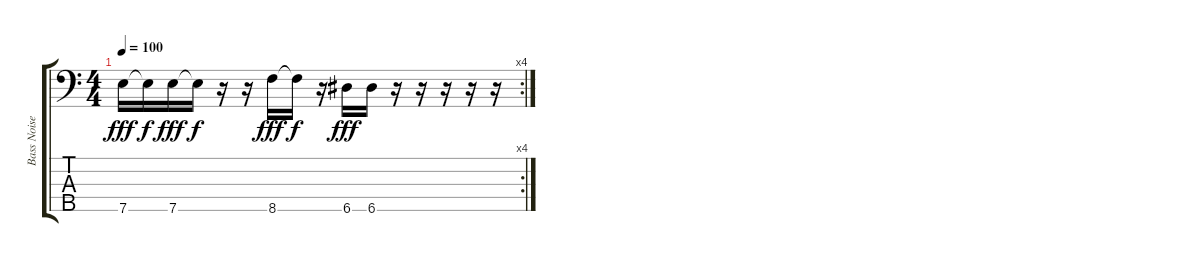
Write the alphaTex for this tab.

\track ("Bass Noise" "Bass Noise") {instrument slapbass1}
\staff {score tabs}
\tuning (F1 C1 G0 D0 A-1) {hide}
\rc 4
\ts (4 4)
\tempo 100
\clef f4
\ks c
7.5.16{dy fff} 7.5{t}.16{dy f} 7.5.16{dy fff} 7.5{t}.16{dy f} r.16 r.16 8.5.16{dy fff} 8.5{t}.16{dy f} r.16 6.5.16{dy fff} 6.5.16 r.16 r.16 r.16 r.16 r.16
